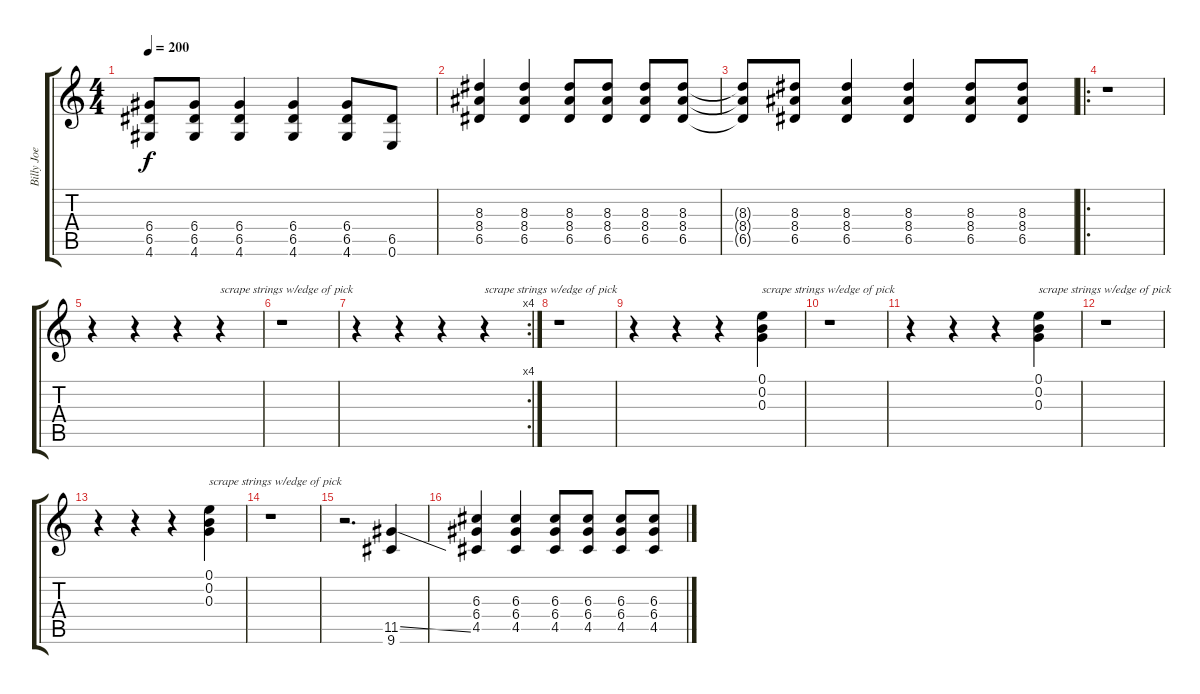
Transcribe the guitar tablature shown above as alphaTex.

\track ("Billy Joe " "Billy Joe ") {instrument overdrivenguitar}
\staff {score tabs}
\tuning (E4 B3 G3 D3 A2 E2) {hide}
\ts (4 4)
\tempo 200
\clef g2
\ks c
(6.4{t} 6.5{t} 4.6{t}).8{dy f} (6.4 6.5 4.6).8 (6.4 6.5 4.6).4 (6.4 6.5 4.6).4 (6.4 6.5 4.6).8 (6.5 0.6).8 |
(8.3 8.4 6.5).4 (8.3 8.4 6.5).4 (8.3 8.4 6.5).8 (8.3 8.4 6.5).8 (8.3 8.4 6.5).8 (8.3 8.4 6.5).8 |
(8.3{t} 8.4{t} 6.5{t}).8 (8.3 8.4 6.5).8 (8.3 8.4 6.5).4 (8.3 8.4 6.5).4 (8.3 8.4 6.5).8 (8.3 8.4 6.5).8 |
\ro
r.1 |
r.4 r.4 r.4 r.4{txt "scrape strings w/edge of pick"} |
r.1 |
\rc 4
r.4 r.4 r.4 r.4{txt "scrape strings w/edge of pick"} |
r.1 |
r.4 r.4 r.4 (0.1 0.2 0.3).4{txt "scrape strings w/edge of pick"} |
r.1 |
r.4 r.4 r.4 (0.1 0.2 0.3).4{txt "scrape strings w/edge of pick"} |
r.1 |
r.4 r.4 r.4 (0.1 0.2 0.3).4{txt "scrape strings w/edge of pick"} |
r.1 |
r.2{d} (11.5{ss} 9.6).4 |
(6.3 6.4 4.5).4 (6.3 6.4 4.5).4 (6.3 6.4 4.5).8 (6.3 6.4 4.5).8 (6.3 6.4 4.5).8 (6.3 6.4 4.5).8
